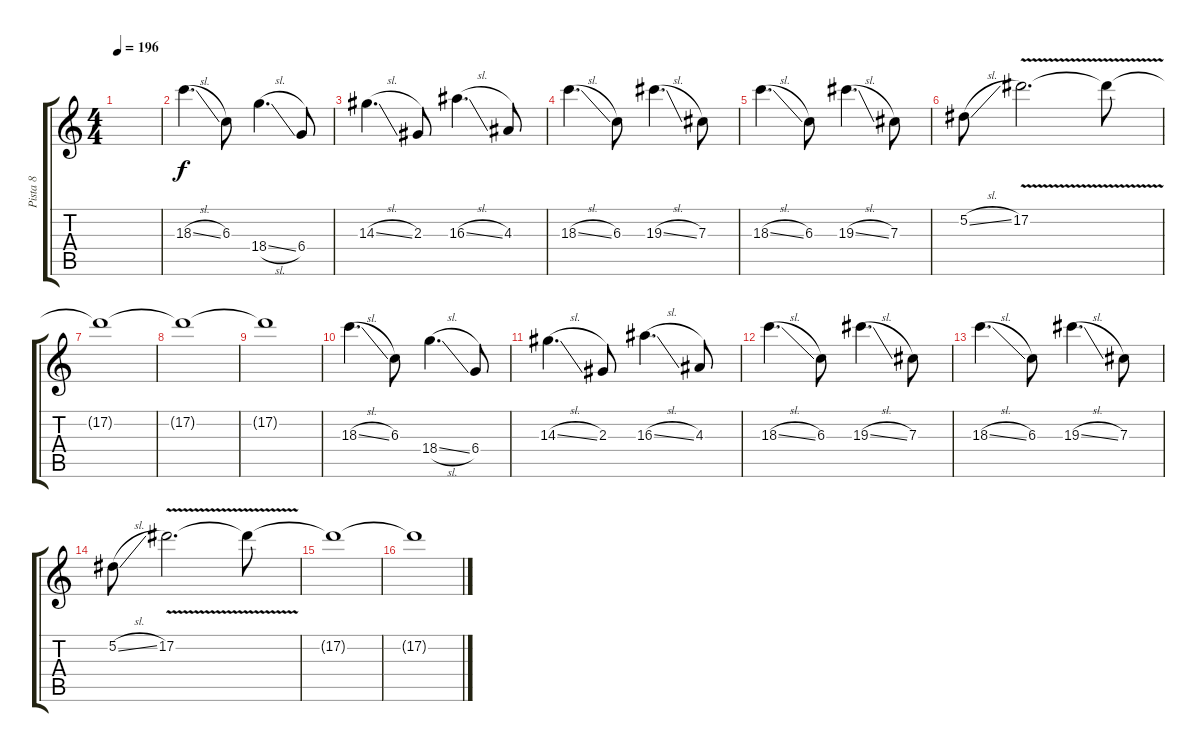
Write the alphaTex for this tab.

\track ("Pista 8" "Pista 8") {instrument overdrivenguitar}
\staff {score tabs}
\tuning (Eb4 Bb3 Gb3 Db3 Ab2 Db2) {hide}
\ts (4 4)
\tempo 196
\clef g2
\ks c
|
18.3{sl}.4{d} 6.3.8 18.4{sl}.4{d} 6.4.8 |
14.3{sl}.4{d} 2.3.8 16.3{sl}.4{d} 4.3.8 |
18.3{sl}.4{d} 6.3.8 19.3{sl}.4{d} 7.3.8 |
18.3{sl}.4{d} 6.3.8 19.3{sl}.4{d} 7.3.8 |
5.2{sl}.8{volume 6} 17.2{v}.2{d} 17.2{t}.8 |
17.2{t}.1 |
17.2{t}.1 |
17.2{t}.1 |
18.3{sl}.4{d volume 11} 6.3.8 18.4{sl}.4{d} 6.4.8 |
14.3{sl}.4{d} 2.3.8 16.3{sl}.4{d} 4.3.8 |
18.3{sl}.4{d} 6.3.8 19.3{sl}.4{d} 7.3.8 |
18.3{sl}.4{d} 6.3.8 19.3{sl}.4{d} 7.3.8 |
5.2{sl}.8{volume 6} 17.2{v}.2{d} 17.2{t}.8 |
17.2{t}.1 |
17.2{t}.1
